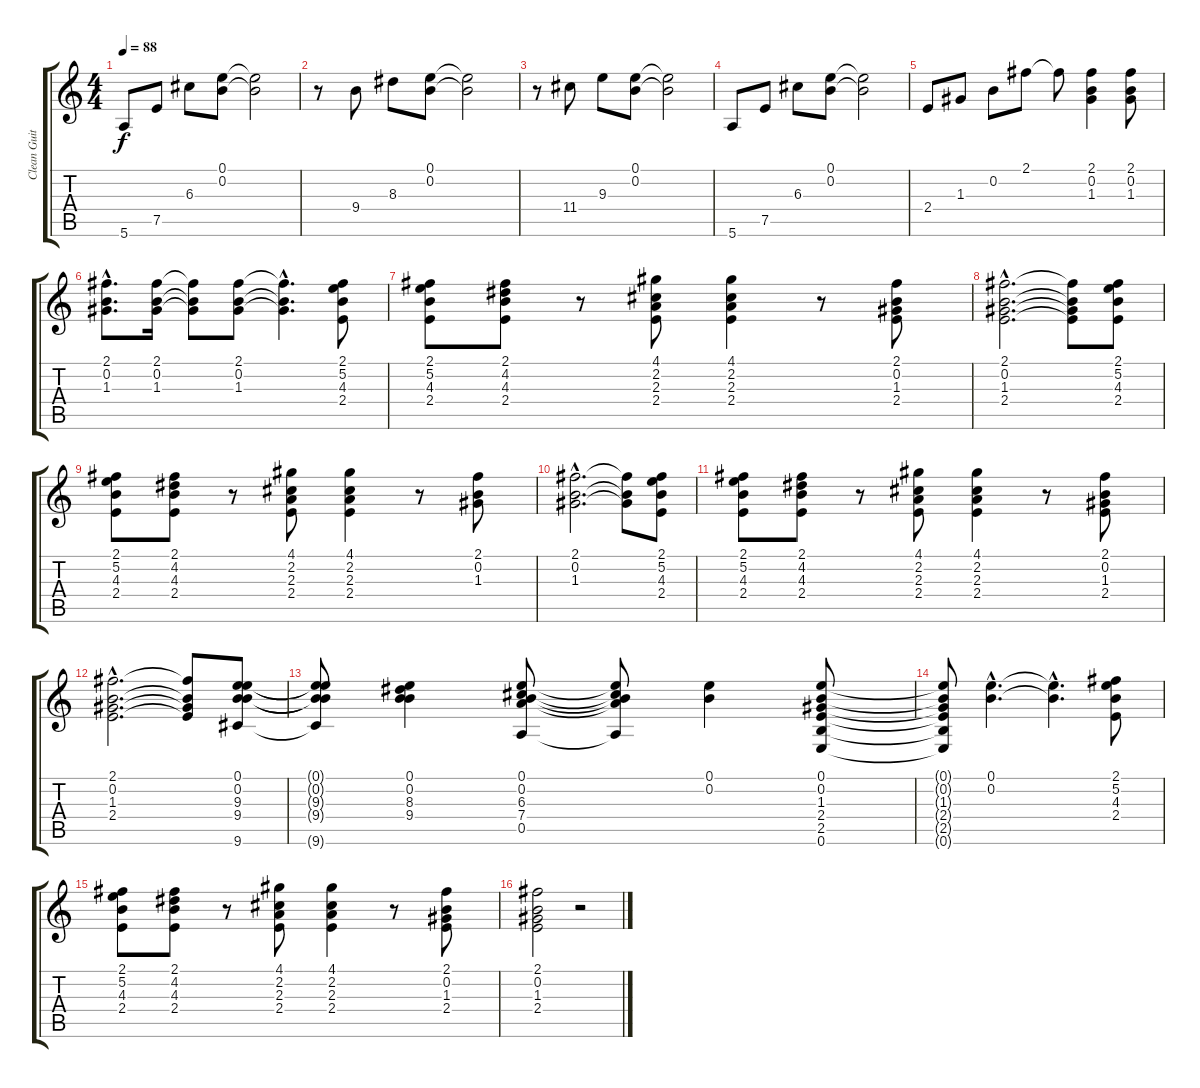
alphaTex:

\track ("Clean Guitar" "Clean Guit") {instrument acousticguitarnylon}
\staff {score tabs}
\tuning (E4 B3 G3 D3 A2 E2) {hide}
\ts (4 4)
\tempo 88
\clef g2
\ks c
5.6.8{dy f} 7.5.8 6.3.8 (0.1 0.2).8 (0.1{t} 0.2{t}).2 |
r.8 9.4.8 8.3.8 (0.1 0.2).8 (0.1{t} 0.2{t}).2 |
r.8 11.4.8 9.3.8 (0.1 0.2).8 (0.1{t} 0.2{t}).2 |
5.6.8 7.5.8 6.3.8 (0.1 0.2).8 (0.1{t} 0.2{t}).2 |
2.4.8 1.3.8 0.2.8 2.1.8 2.1{t}.8 (2.1 0.2 1.3).4 (2.1 0.2 1.3).8 |
(2.1{hac} 0.2{hac} 1.3{hac}).8{d} (2.1 0.2 1.3).16 (2.1{t} 0.2{t} 1.3{t}).8 (2.1 0.2 1.3).8 (2.1{hac t} 0.2{hac t} 1.3{hac t}).4{d} (2.1 5.2 4.3 2.4).8 |
(2.1 5.2 4.3 2.4).8 (2.1 4.2 4.3 2.4).8 r.8 (4.1 2.2 2.3 2.4).8 (4.1 2.2 2.3 2.4).4 r.8 (2.1 0.2 1.3 2.4).8 |
(2.1{hac} 0.2{hac} 1.3{hac} 2.4{hac}).2{d} (2.1{t} 0.2{t} 1.3{t} 2.4{t}).8 (2.1 5.2 4.3 2.4).8 |
(2.1 5.2 4.3 2.4).8 (2.1 4.2 4.3 2.4).8 r.8 (4.1 2.2 2.3 2.4).8 (4.1 2.2 2.3 2.4).4 r.8 (2.1 0.2 1.3).8 |
(2.1{hac} 0.2{hac} 1.3{hac}).2{d} (2.1{t} 0.2{t} 1.3{t}).8 (2.1 5.2 4.3 2.4).8 |
(2.1 5.2 4.3 2.4).8 (2.1 4.2 4.3 2.4).8 r.8 (4.1 2.2 2.3 2.4).8 (4.1 2.2 2.3 2.4).4 r.8 (2.1 0.2 1.3 2.4).8 |
(2.1{hac} 0.2{hac} 1.3{hac} 2.4{hac}).2{d} (2.1{t} 0.2{t} 1.3{t} 2.4{t}).8 (0.1 0.2 9.3 9.4 9.6).8 |
(0.1{t} 0.2{t} 9.3{t} 9.4{t} 9.6{t}).8 (0.1 0.2 8.3 9.4).4 (0.1 0.2 6.3 7.4 0.5).8 (0.1{t} 0.2{t} 6.3{t} 7.4{t} 0.5{t}).8 (0.1 0.2).4 (0.1 0.2 1.3 2.4 2.5 0.6).8 |
(0.1{t} 0.2{t} 1.3{t} 2.4{t} 2.5{t} 0.6{t}).8 (0.1{hac} 0.2{hac}).4{d} (0.1{hac t} 0.2{hac t}).4{d} (2.1 5.2 4.3 2.4).8 |
(2.1 5.2 4.3 2.4).8 (2.1 4.2 4.3 2.4).8 r.8 (4.1 2.2 2.3 2.4).8 (4.1 2.2 2.3 2.4).4 r.8 (2.1 0.2 1.3 2.4).8 |
(2.1 0.2 1.3 2.4).2 r.2
